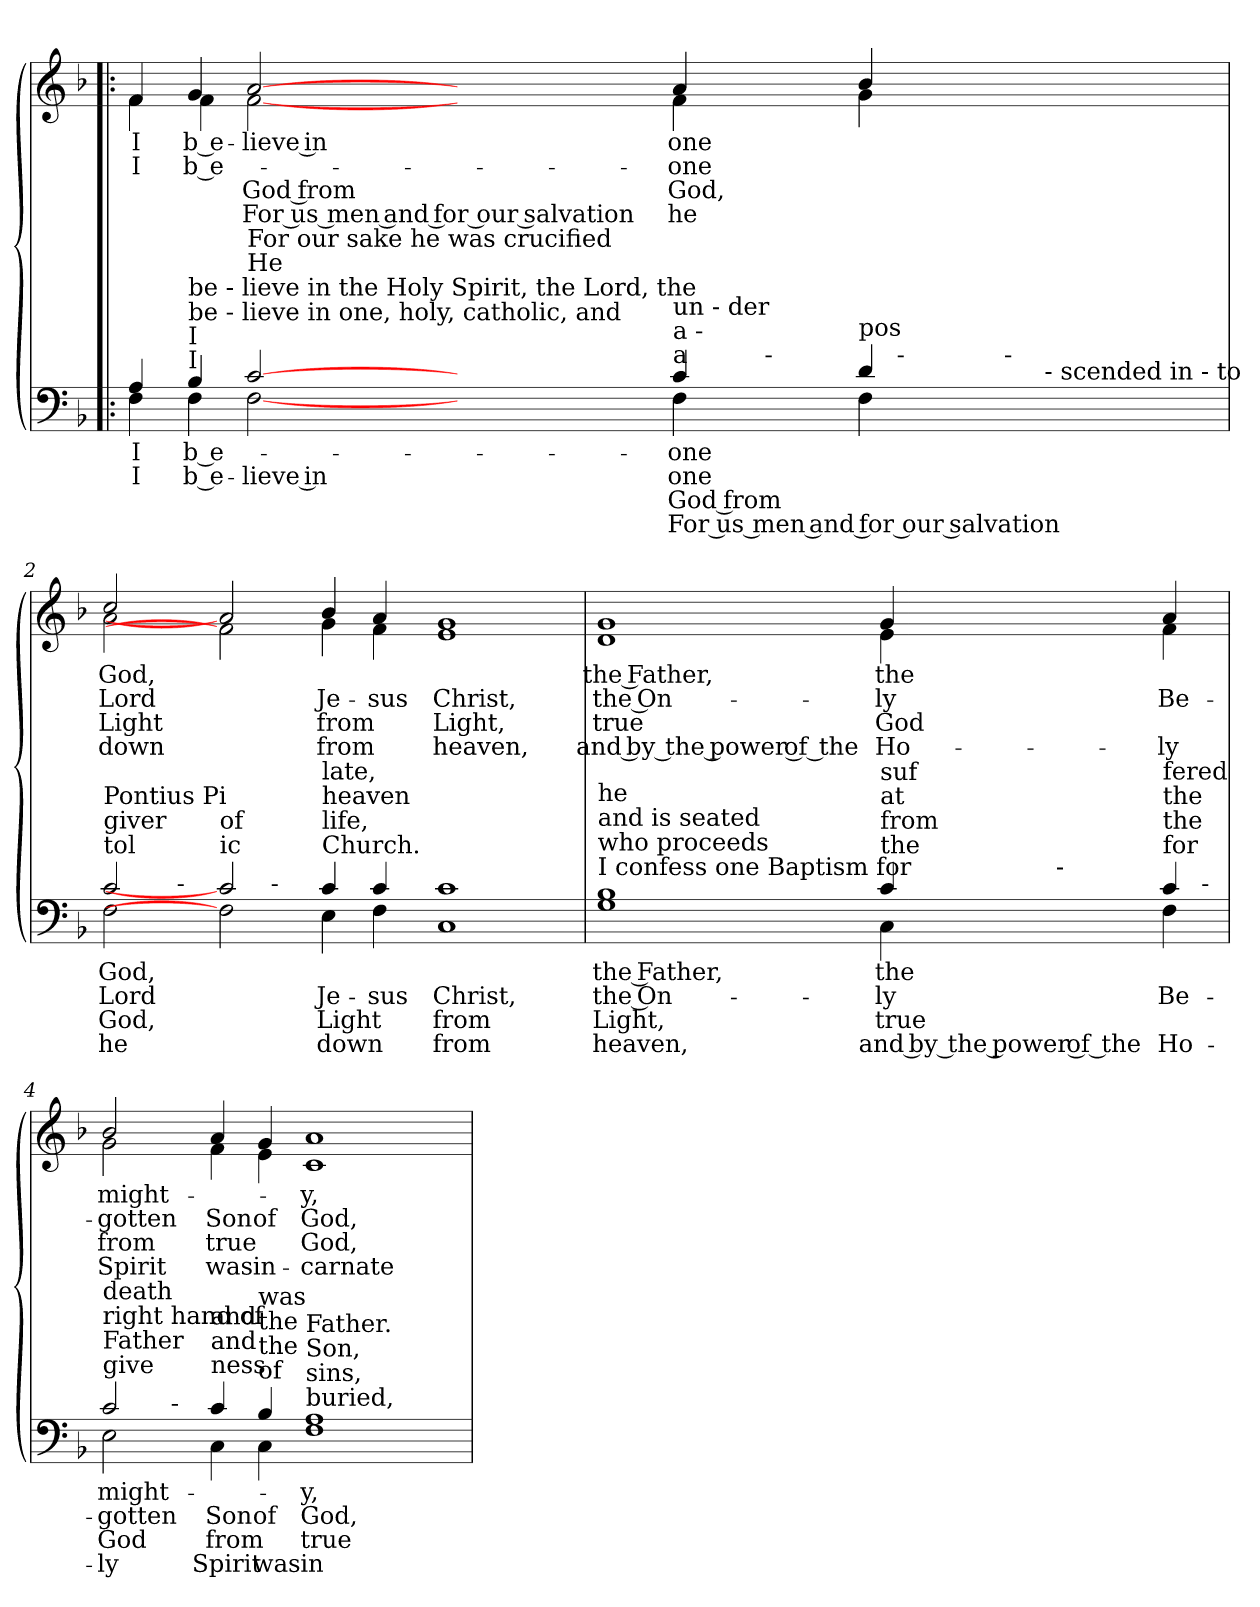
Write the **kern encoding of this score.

**kern	**text	**text	**text	**text	**kern	**text	**text	**text	**text
*part2	*part2	*part2	*part2	*part2	*part1	*part1	*part1	*part1	*part1
*staff2	*staff2	*staff2	*staff2	*staff2	*staff1	*staff1	*staff1	*staff1	*staff1
*clefF4	*	*	*	*	*clefG2	*	*	*	*
*k[b-]	*	*	*	*	*k[b-]	*	*	*	*
*F:	*	*	*	*	*F:	*	*	*	*
=1!|:	=1!|:	=1!|:	=1!|:	=1!|:	=1!|:	=1!|:	=1!|:	=1!|:	=1!|:
!	!LO:LY:a:rj	!LO:LY:a:rj	!	!	!	!LO:LY:b:rj	!LO:LY:b:rj	!	!
*^	*	*	*	*	*^	*	*	*	*
*	*^	*	*	*	*	*	*	*	*	*	*
*	*	*^	*	*	*	*	*	*	*	*	*	*
*	*	*	*^	*	*	*	*	*	*	*	*	*	*
*	*	*	*	*^	*	*	*	*	*	*	*	*	*	*
4A/	4F\	1ryy	1ryy	1ryy	1ryy	I	I	.	.	4f/	4f\	I	I	.	.
!LO:TX:a:t=I	!	!	!	!	!	!	!	!	!	!	!	!	!	!	!
!LO:TX:a:t=I	!	!	!	!	!	!	!	!	!	!	!	!	!	!	!
!LO:TX:a:t=be - lieve&nbsp;in&nbsp;one,&nbsp;holy,&nbsp;catholic,&nbsp;and	!	!	!	!	!	!	!	!	!	!	!	!	!	!	!
!LO:TX:a:t=be - lieve&nbsp;in&nbsp;the&nbsp;Holy&nbsp;Spirit,&nbsp;the&nbsp;Lord, the	!	!	!	!	!	!	!	!	!	!	!	!	!	!	!
!	!	!	!	!	!	!LO:LY:a	!LO:LY:a	!	!	!	!	!LO:LY:b	!LO:LY:b	!	!
4B-/	4F\	.	.	.	.	b e-	b e -	.	.	4g/	4f\	b e-	b e -	.	.
!LO:TX:a:t=He	!	!	!	!	!	!	!	!	!	!	!	!	!	!	!
!LO:TX:a:t=For&nbsp;our&nbsp;sake&nbsp;he&nbsp;was&nbsp;crucified	!	!	!	!	!	!	!	!	!	!	!	!	!	!	!
!	!	!	!	!	!	!	!LO:LY:a	!	!	!	!	!	!LO:LY:b	!	!
!	!	!	!	!	!	!	!	!	!	!	!	!LO:LY:b	!	!LO:LY:b	!LO:LY:b
[2c	[2F	.	.	.	.	.	- lieve in	.	.	[2a	[2f	lieve in	.	God from	For us men and for our salvation
2ryy	2ryy	2ryy	2ryy	2...ryy	2ryy	.	.	.	.	2ryy	2ryy	.	.	.	.
!LO:TX:a:t=a	!	!	!	!	!	!	!	!	!	!	!	!	!	!	!
!LO:TX:a:t=a -	!	!	!	!	!	!	!	!	!	!	!	!	!	!	!
!LO:TX:a:t=un - der	!	!	!	!	!	!	!	!	!	!	!	!	!	!	!
!	!	!	!	!	!	!LO:LY:a	!LO:LY:a	!LO:LY:a	!LO:LY:a	!	!	!LO:LY:b	!LO:LY:b	!LO:LY:b	!LO:LY:b
4c/	4F\	8ryy	4ryy	.	4...ryy	-one	one	God from	For us men and for our salvation	4a/	4f\	-one	one	God,	he
!	!	!LO:TX:a:t=-	!	!	!	!	!	!	!	!	!	!	!	!	!
.	.	4.ryy	.	.	.	.	.	.	.	.	.	.	.	.	.
!LO:TX:a:t=pos	!	!	!	!	!	!	!	!	!	!	!	!	!	!	!
4d/	4F\	.	32ryy	.	.	.	.	.	.	4b-/	4g\	.	.	.	.
!	!	!	!LO:TX:a:t=-	!	!	!	!	!	!	!	!	!	!	!	!
.	.	.	8..ryy	.	.	.	.	.	.	.	.	.	.	.	.
!	!	!	!	!LO:TX:a:t=-	!	!	!	!	!	!	!	!	!	!	!
.	.	.	.	16ryy	.	.	.	.	.	.	.	.	.	.	.
!	!	!	!	!	!LO:TX:a:t=- scended in - to	!	!	!	!	!	!	!	!	!	!
.	.	.	.	.	32ryy	.	.	.	.	.	.	.	.	.	.
=2	=2	=2	=2	=2	=2	=2	=2	=2	=2	=2	=2	=2	=2	=2	=2
!LO:TX:a:t=tol	!	!	!	!	!	!	!	!	!	!	!	!	!	!	!
!LO:TX:a:t=giver	!	!	!	!	!	!	!	!	!	!	!	!	!	!	!
!LO:TX:a:t=Pontius Pi	!	!	!	!	!	!	!	!	!	!	!	!	!	!	!
!	!	!	!	!	!	!LO:LY:a	!LO:LY:a	!LO:LY:a	!LO:LY:a	!	!	!LO:LY:b	!LO:LY:b	!LO:LY:b	!LO:LY:b
*	*	*	*v	*v	*v	*	*	*	*	*	*	*	*	*	*
2c/	2F\	4ryy	2.ryy	God,	Lord	God,	he	2cc/	2a\	God,	Lord	Light	down
.	.	16ryy	.	.	.	.	.	.	.	.	.	.	.
!	!	!LO:TX:a:t=-	!	!	!	!	!	!	!	!	!	!	!
.	.	1ryy	.	.	.	.	.	.	.	.	.	.	.
!LO:TX:a:t=ic	!	!	!	!	!	!	!	!	!	!	!	!	!
!LO:TX:a:t=of	!	!	!	!	!	!	!	!	!	!	!	!	!
2c]	2F]	.	.	.	.	.	.	2a]	2f]	.	.	.	.
!	!	!	!LO:TX:a:t=-	!	!	!	!	!	!	!	!	!	!
.	.	.	1..ryy	.	.	.	.	.	.	.	.	.	.
!LO:TX:a:t=Church.	!	!	!	!	!	!	!	!	!	!	!	!	!
!LO:TX:a:t=life,	!	!	!	!	!	!	!	!	!	!	!	!	!
!LO:TX:a:t=heaven	!	!	!	!	!	!	!	!	!	!	!	!	!
!LO:TX:a:t=late,	!	!	!	!	!	!	!	!	!	!	!	!	!
!	!	!	!	!	!LO:LY:a	!LO:LY:a	!LO:LY:a	!	!	!	!LO:LY:b	!LO:LY:b	!LO:LY:b
4c/	4E\	.	.	.	Je-	Light	down	4b-/	4g\	.	Je-	from	from
!	!	!	!	!	!LO:LY:a	!	!	!	!	!	!LO:LY:b	!	!
4c/	4F\	.	.	.	-sus	.	.	4a/	4f\	.	-sus	.	.
.	.	1ryy	.	.	.	.	.	.	.	.	.	.	.
!	!	!	!	!	!LO:LY:a	!LO:LY:a	!LO:LY:a	!	!	!	!LO:LY:b	!LO:LY:b	!LO:LY:b
1c	1C	.	.	.	Christ,	from	from	1g	1e	.	Christ,	Light,	heaven,
.	.	8.ryy	.	.	.	.	.	.	.	.	.	.	.
!!LO:LB:g=z	!!
=3	=3	=3	=3	=3	=3	=3	=3	=3	=3	=3	=3	=3	=3
!LO:TX:a:t=I&nbsp;confess&nbsp;one&nbsp;Baptism&nbsp;for	!	!	!	!	!	!	!	!	!	!	!	!	!
!LO:TX:a:t=who&nbsp;proceeds	!	!	!	!	!	!	!	!	!	!	!	!	!
!LO:TX:a:t=and&nbsp;is&nbsp;seated	!	!	!	!	!	!	!	!	!	!	!	!	!
!LO:TX:a:t=he	!	!	!	!	!	!	!	!	!	!	!	!	!
!	!	!	!	!LO:LY:a	!LO:LY:a	!LO:LY:a	!LO:LY:a	!	!	!LO:LY:b	!LO:LY:b	!LO:LY:b	!LO:LY:b
*	*	*v	*v	*	*	*	*	*	*	*	*	*	*
1B-	1G	1ryy	the Father,	the On-	Light,	heaven,	1g	1d	the Father,	the On-	true	and by the power of the
!LO:TX:a:t=the	!	!	!	!	!	!	!	!	!	!	!	!
!LO:TX:a:t=from	!	!	!	!	!	!	!	!	!	!	!	!
!LO:TX:a:t=at	!	!	!	!	!	!	!	!	!	!	!	!
!LO:TX:a:t=suf	!	!	!	!	!	!	!	!	!	!	!	!
!	!	!	!LO:LY:a	!LO:LY:a	!LO:LY:a	!LO:LY:a	!	!	!LO:LY:b	!LO:LY:b	!LO:LY:b	!LO:LY:b
4c/	4C\	8ryy	the	-ly	true	and by the power of the	4g/	4e\	the	-ly	God	Ho-
.	.	32ryy	.	.	.	.	.	.	.	.	.	.
!	!	!LO:TX:a:t=-	!	!	!	!	!	!	!	!	!	!
.	.	4ryy	.	.	.	.	.	.	.	.	.	.
!LO:TX:a:t=for	!	!	!	!	!	!	!	!	!	!	!	!
!LO:TX:a:t=the	!	!	!	!	!	!	!	!	!	!	!	!
!LO:TX:a:t=the	!	!	!	!	!	!	!	!	!	!	!	!
!LO:TX:a:t=fered	!	!	!	!	!	!	!	!	!	!	!	!
!	!	!	!	!LO:LY:a	!	!LO:LY:a	!	!	!	!LO:LY:b	!	!LO:LY:b
4c/	4F\	.	.	Be-	.	Ho-	4a/	4f\	.	Be-	.	-ly
!	!	!LO:TX:a:t=-	!	!	!	!	!	!	!	!	!	!
.	.	16.ryy	.	.	.	.	.	.	.	.	.	.
=4	=4	=4	=4	=4	=4	=4	=4	=4	=4	=4	=4	=4
!LO:TX:a:t=give	!	!	!	!	!	!	!	!	!	!	!	!
!LO:TX:a:t=Father	!	!	!	!	!	!	!	!	!	!	!	!
!LO:TX:a:t=right&nbsp;hand of	!	!	!	!	!	!	!	!	!	!	!	!
!LO:TX:a:t=death	!	!	!	!	!	!	!	!	!	!	!	!
!	!	!	!LO:LY:a	!LO:LY:a	!LO:LY:a	!LO:LY:a	!	!	!LO:LY:b	!LO:LY:b	!LO:LY:b	!LO:LY:b
2c/	2E\	4ryy	-might-	-gotten	God	-ly	2b-/	2g\	-might-	-gotten	from	Spirit
.	.	16ryy	.	.	.	.	.	.	.	.	.	.
!	!	!LO:TX:a:t=-	!	!	!	!	!	!	!	!	!	!
.	.	1ryy	.	.	.	.	.	.	.	.	.	.
!LO:TX:a:t=ness	!	!	!	!	!	!	!	!	!	!	!	!
!LO:TX:a:t=and	!	!	!	!	!	!	!	!	!	!	!	!
!LO:TX:a:t=and	!	!	!	!	!	!	!	!	!	!	!	!
!	!	!	!	!LO:LY:a	!LO:LY:a	!LO:LY:a	!	!	!	!LO:LY:b	!LO:LY:b	!LO:LY:b
4c/	4C\	.	.	Son	from	Spirit	4a/	4f\	.	Son	true	was
!LO:TX:a:t=of	!	!	!	!	!	!	!	!	!	!	!	!
!LO:TX:a:t=the	!	!	!	!	!	!	!	!	!	!	!	!
!LO:TX:a:t=the	!	!	!	!	!	!	!	!	!	!	!	!
!LO:TX:a:t=was	!	!	!	!	!	!	!	!	!	!	!	!
!	!	!	!	!LO:LY:a	!	!LO:LY:a	!	!	!	!LO:LY:b	!	!LO:LY:b
4B-/	4C\	.	.	of	.	was	4g/	4e\	.	of	.	in-
!LO:TX:a:t=buried,	!	!	!	!	!	!	!	!	!	!	!	!
!LO:TX:a:t=sins,	!	!	!	!	!	!	!	!	!	!	!	!
!LO:TX:a:t=Son,	!	!	!	!	!	!	!	!	!	!	!	!
!LO:TX:a:t=Father.	!	!	!	!	!	!	!	!	!	!	!	!
!	!	!	!LO:LY:a	!LO:LY:a	!LO:LY:a	!LO:LY:a	!	!	!LO:LY:b	!LO:LY:b	!LO:LY:b	!LO:LY:b
1A	1F	.	-y,	God,	true	in-	1a	1c	-y,	God,	God,	-carnate
.	.	2ryy	.	.	.	.	.	.	.	.	.	.
.	.	8.ryy	.	.	.	.	.	.	.	.	.	.
*v	*v	*v	*	*	*	*	*	*	*	*	*	*
*	*	*	*	*	*v	*v	*	*	*	*
=	=	=	=	=	=	=	=	=	=
*-	*-	*-	*-	*-	*-	*-	*-	*-	*-
